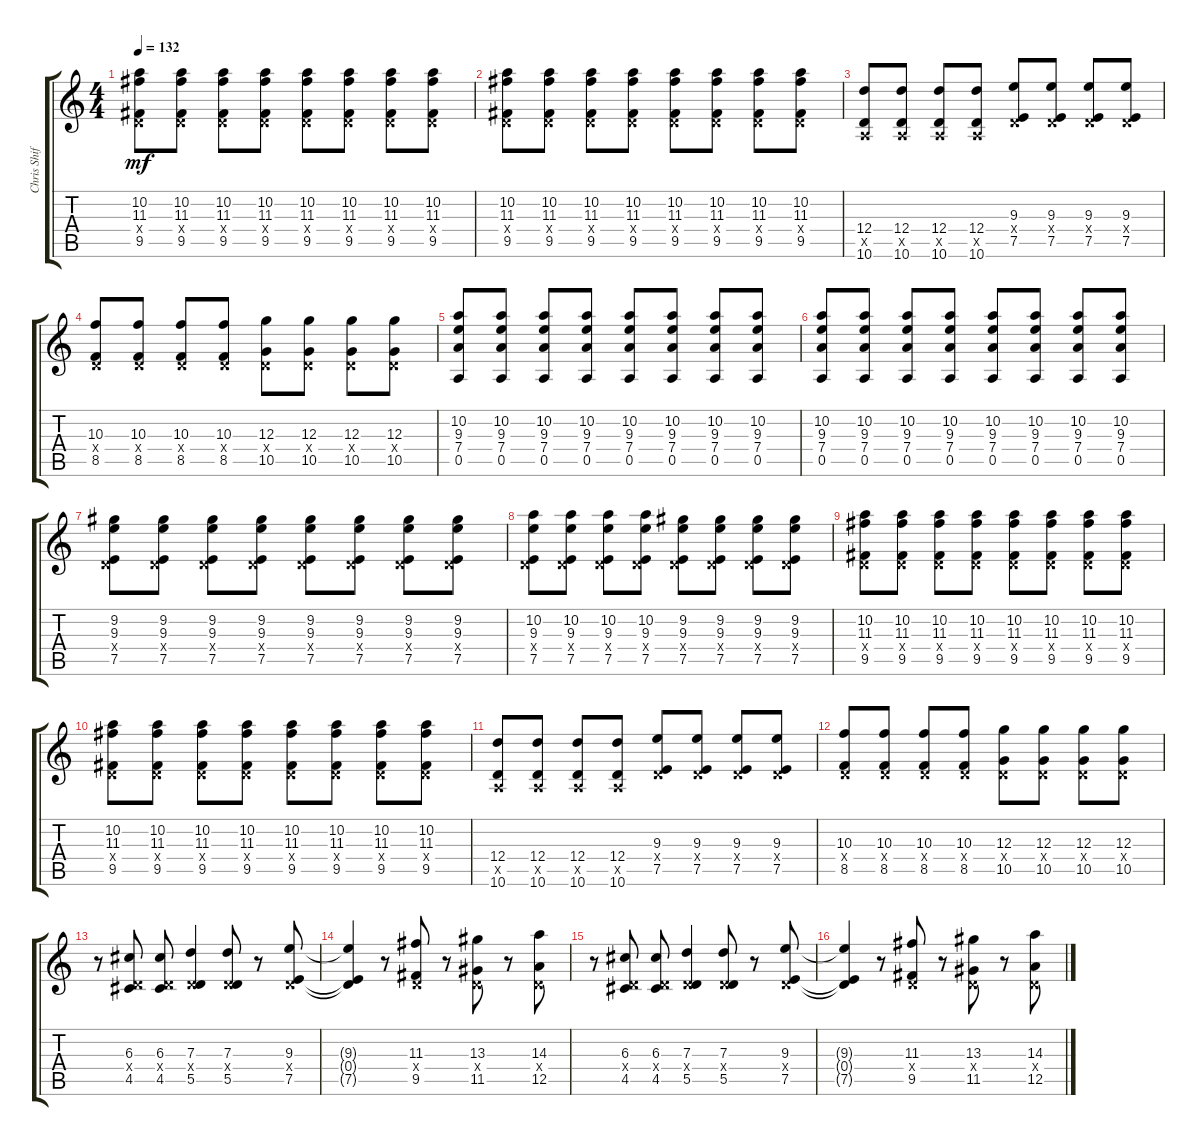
\track ("Chris Shiflett (Lead)" "Chris Shif") {instrument distortionguitar}
\staff {score tabs}
\tuning (E4 B3 G3 D3 A2 E2) {hide}
\ts (4 4)
\tempo 132
\clef g2
\ks c
(10.2 11.3 0.4{x} 9.5).8{dy mf} (10.2 11.3 0.4{x} 9.5).8 (10.2 11.3 0.4{x} 9.5).8 (10.2 11.3 0.4{x} 9.5).8 (10.2 11.3 0.4{x} 9.5).8 (10.2 11.3 0.4{x} 9.5).8 (10.2 11.3 0.4{x} 9.5).8 (10.2 11.3 0.4{x} 9.5).8 |
(10.2 11.3 0.4{x} 9.5).8 (10.2 11.3 0.4{x} 9.5).8 (10.2 11.3 0.4{x} 9.5).8 (10.2 11.3 0.4{x} 9.5).8 (10.2 11.3 0.4{x} 9.5).8 (10.2 11.3 0.4{x} 9.5).8 (10.2 11.3 0.4{x} 9.5).8 (10.2 11.3 0.4{x} 9.5).8 |
(12.4 0.5{x} 10.6).8 (12.4 0.5{x} 10.6).8 (12.4 0.5{x} 10.6).8 (12.4 0.5{x} 10.6).8 (9.3 0.4{x} 7.5).8 (9.3 0.4{x} 7.5).8 (9.3 0.4{x} 7.5).8 (9.3 0.4{x} 7.5).8 |
(10.3 0.4{x} 8.5).8 (10.3 0.4{x} 8.5).8 (10.3 0.4{x} 8.5).8 (10.3 0.4{x} 8.5).8 (12.3 0.4{x} 10.5).8 (12.3 0.4{x} 10.5).8 (12.3 0.4{x} 10.5).8 (12.3 0.4{x} 10.5).8 |
(10.2 9.3 7.4 0.5).8 (10.2 9.3 7.4 0.5).8 (10.2 9.3 7.4 0.5).8 (10.2 9.3 7.4 0.5).8 (10.2 9.3 7.4 0.5).8 (10.2 9.3 7.4 0.5).8 (10.2 9.3 7.4 0.5).8 (10.2 9.3 7.4 0.5).8 |
(10.2 9.3 7.4 0.5).8 (10.2 9.3 7.4 0.5).8 (10.2 9.3 7.4 0.5).8 (10.2 9.3 7.4 0.5).8 (10.2 9.3 7.4 0.5).8 (10.2 9.3 7.4 0.5).8 (10.2 9.3 7.4 0.5).8 (10.2 9.3 7.4 0.5).8 |
(9.2 9.3 0.4{x} 7.5).8 (9.2 9.3 0.4{x} 7.5).8 (9.2 9.3 0.4{x} 7.5).8 (9.2 9.3 0.4{x} 7.5).8 (9.2 9.3 0.4{x} 7.5).8 (9.2 9.3 0.4{x} 7.5).8 (9.2 9.3 0.4{x} 7.5).8 (9.2 9.3 0.4{x} 7.5).8 |
(10.2 9.3 0.4{x} 7.5).8 (10.2 9.3 0.4{x} 7.5).8 (10.2 9.3 0.4{x} 7.5).8 (10.2 9.3 0.4{x} 7.5).8 (9.2 9.3 0.4{x} 7.5).8 (9.2 9.3 0.4{x} 7.5).8 (9.2 9.3 0.4{x} 7.5).8 (9.2 9.3 0.4{x} 7.5).8 |
(10.2 11.3 0.4{x} 9.5).8 (10.2 11.3 0.4{x} 9.5).8 (10.2 11.3 0.4{x} 9.5).8 (10.2 11.3 0.4{x} 9.5).8 (10.2 11.3 0.4{x} 9.5).8 (10.2 11.3 0.4{x} 9.5).8 (10.2 11.3 0.4{x} 9.5).8 (10.2 11.3 0.4{x} 9.5).8 |
(10.2 11.3 0.4{x} 9.5).8 (10.2 11.3 0.4{x} 9.5).8 (10.2 11.3 0.4{x} 9.5).8 (10.2 11.3 0.4{x} 9.5).8 (10.2 11.3 0.4{x} 9.5).8 (10.2 11.3 0.4{x} 9.5).8 (10.2 11.3 0.4{x} 9.5).8 (10.2 11.3 0.4{x} 9.5).8 |
(12.4 0.5{x} 10.6).8 (12.4 0.5{x} 10.6).8 (12.4 0.5{x} 10.6).8 (12.4 0.5{x} 10.6).8 (9.3 0.4{x} 7.5).8 (9.3 0.4{x} 7.5).8 (9.3 0.4{x} 7.5).8 (9.3 0.4{x} 7.5).8 |
(10.3 0.4{x} 8.5).8 (10.3 0.4{x} 8.5).8 (10.3 0.4{x} 8.5).8 (10.3 0.4{x} 8.5).8 (12.3 0.4{x} 10.5).8 (12.3 0.4{x} 10.5).8 (12.3 0.4{x} 10.5).8 (12.3 0.4{x} 10.5).8 |
r.8 (6.3 0.4{x} 4.5).8 (6.3 0.4{x} 4.5).8 (7.3 0.4{x} 5.5).4 (7.3 0.4{x} 5.5).8 r.8 (9.3 0.4{x} 7.5).8 |
(9.3{t} 0.4{t} 7.5{t}).4 r.8 (11.3 0.4{x} 9.5).8 r.8 (13.3 0.4{x} 11.5).8 r.8 (14.3 0.4{x} 12.5).8 |
r.8 (6.3 0.4{x} 4.5).8 (6.3 0.4{x} 4.5).8 (7.3 0.4{x} 5.5).4 (7.3 0.4{x} 5.5).8 r.8 (9.3 0.4{x} 7.5).8 |
(9.3{t} 0.4{t} 7.5{t}).4 r.8 (11.3 0.4{x} 9.5).8 r.8 (13.3 0.4{x} 11.5).8 r.8 (14.3 0.4{x} 12.5).8
